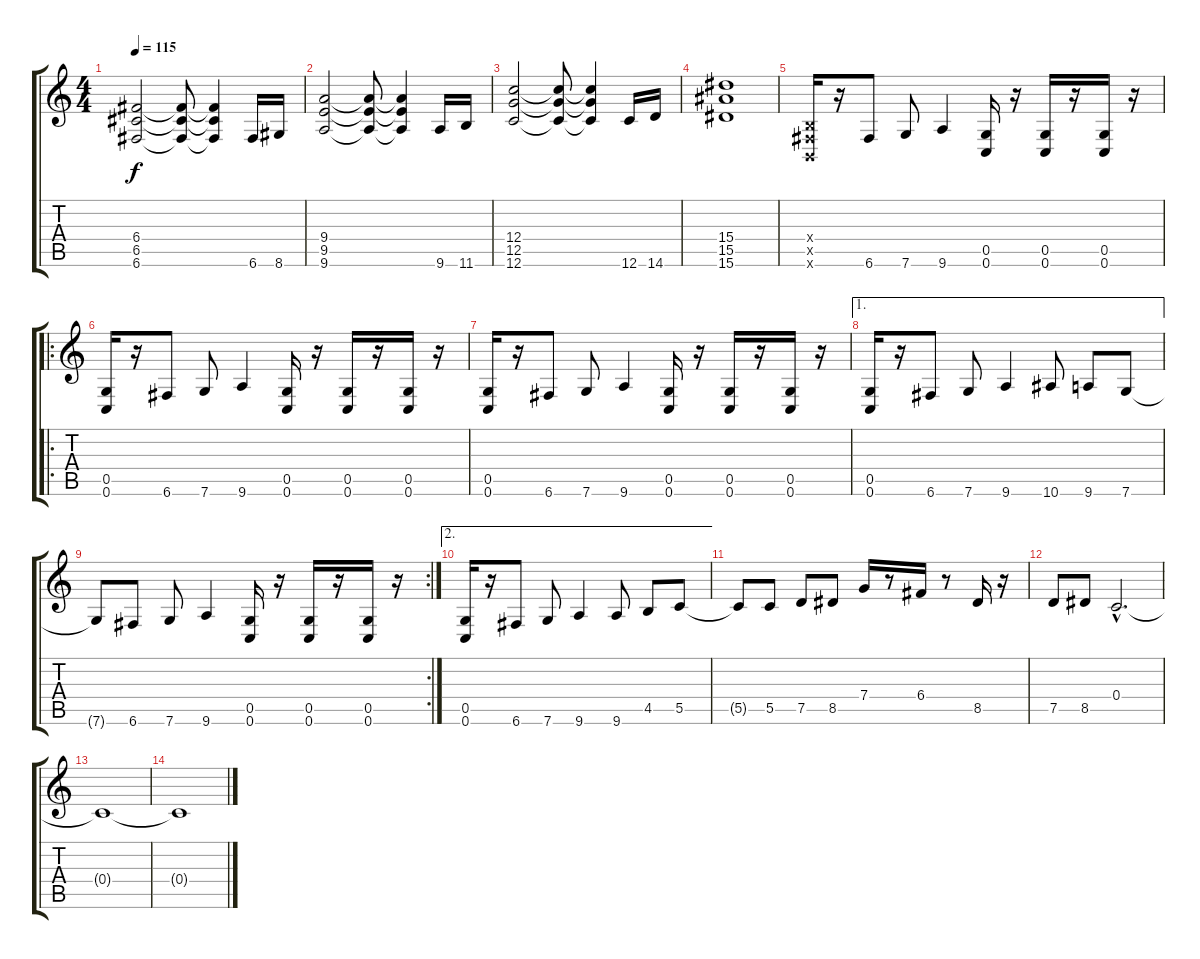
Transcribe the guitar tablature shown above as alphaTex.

\track "" {instrument distortionguitar}
\staff {score tabs}
\tuning (D4 A3 F3 C3 G2 C2) {hide}
\ts (4 4)
\tempo 115
\clef g2
\ks c
(6.4 6.5 6.6).2{dy f} (6.4{t} 6.5{t} 6.6{t}).8 (6.4{t} 6.5{t} 6.6{t}).4 6.6.16 8.6.16 |
(9.4 9.5 9.6).2 (9.4{t} 9.5{t} 9.6{t}).8 (9.4{t} 9.5{t} 9.6{t}).4 9.6.16 11.6.16 |
(12.4 12.5 12.6).2 (12.4{t} 12.5{t} 12.6{t}).8 (12.4{t} 12.5{t} 12.6{t}).4 12.6.16 14.6.16 |
(15.4 15.5 15.6).1 |
(-1.4{x} -1.5{x} -1.6{x}).16 r.16 6.6.8 7.6.8 9.6.4 (0.5 0.6).16 r.16 (0.5 0.6).16 r.16 (0.5 0.6).16 r.16 |
\ro
(0.5 0.6).16 r.16 6.6.8 7.6.8 9.6.4 (0.5 0.6).16 r.16 (0.5 0.6).16 r.16 (0.5 0.6).16 r.16 |
(0.5 0.6).16 r.16 6.6.8 7.6.8 9.6.4 (0.5 0.6).16 r.16 (0.5 0.6).16 r.16 (0.5 0.6).16 r.16 |
\ae 1
(0.5 0.6).16 r.16 6.6.8 7.6.8 9.6.4 10.6.8 9.6.8 7.6.8 |
\rc 2
7.6{t}.8 6.6.8 7.6.8 9.6.4 (0.5 0.6).16 r.16 (0.5 0.6).16 r.16 (0.5 0.6).16 r.16 |
\ae 2
(0.5 0.6).16 r.16 6.6.8 7.6.8 9.6.4 9.6.8 4.5.8 5.5.8 |
5.5{t}.8 5.5.8 7.5.8 8.5.8 7.4.16 r.8 6.4.16 r.8 8.5.16 r.16 |
7.5.8 8.5.8 0.4{hac}.2{d} |
0.4{t}.1 |
0.4{t}.1
